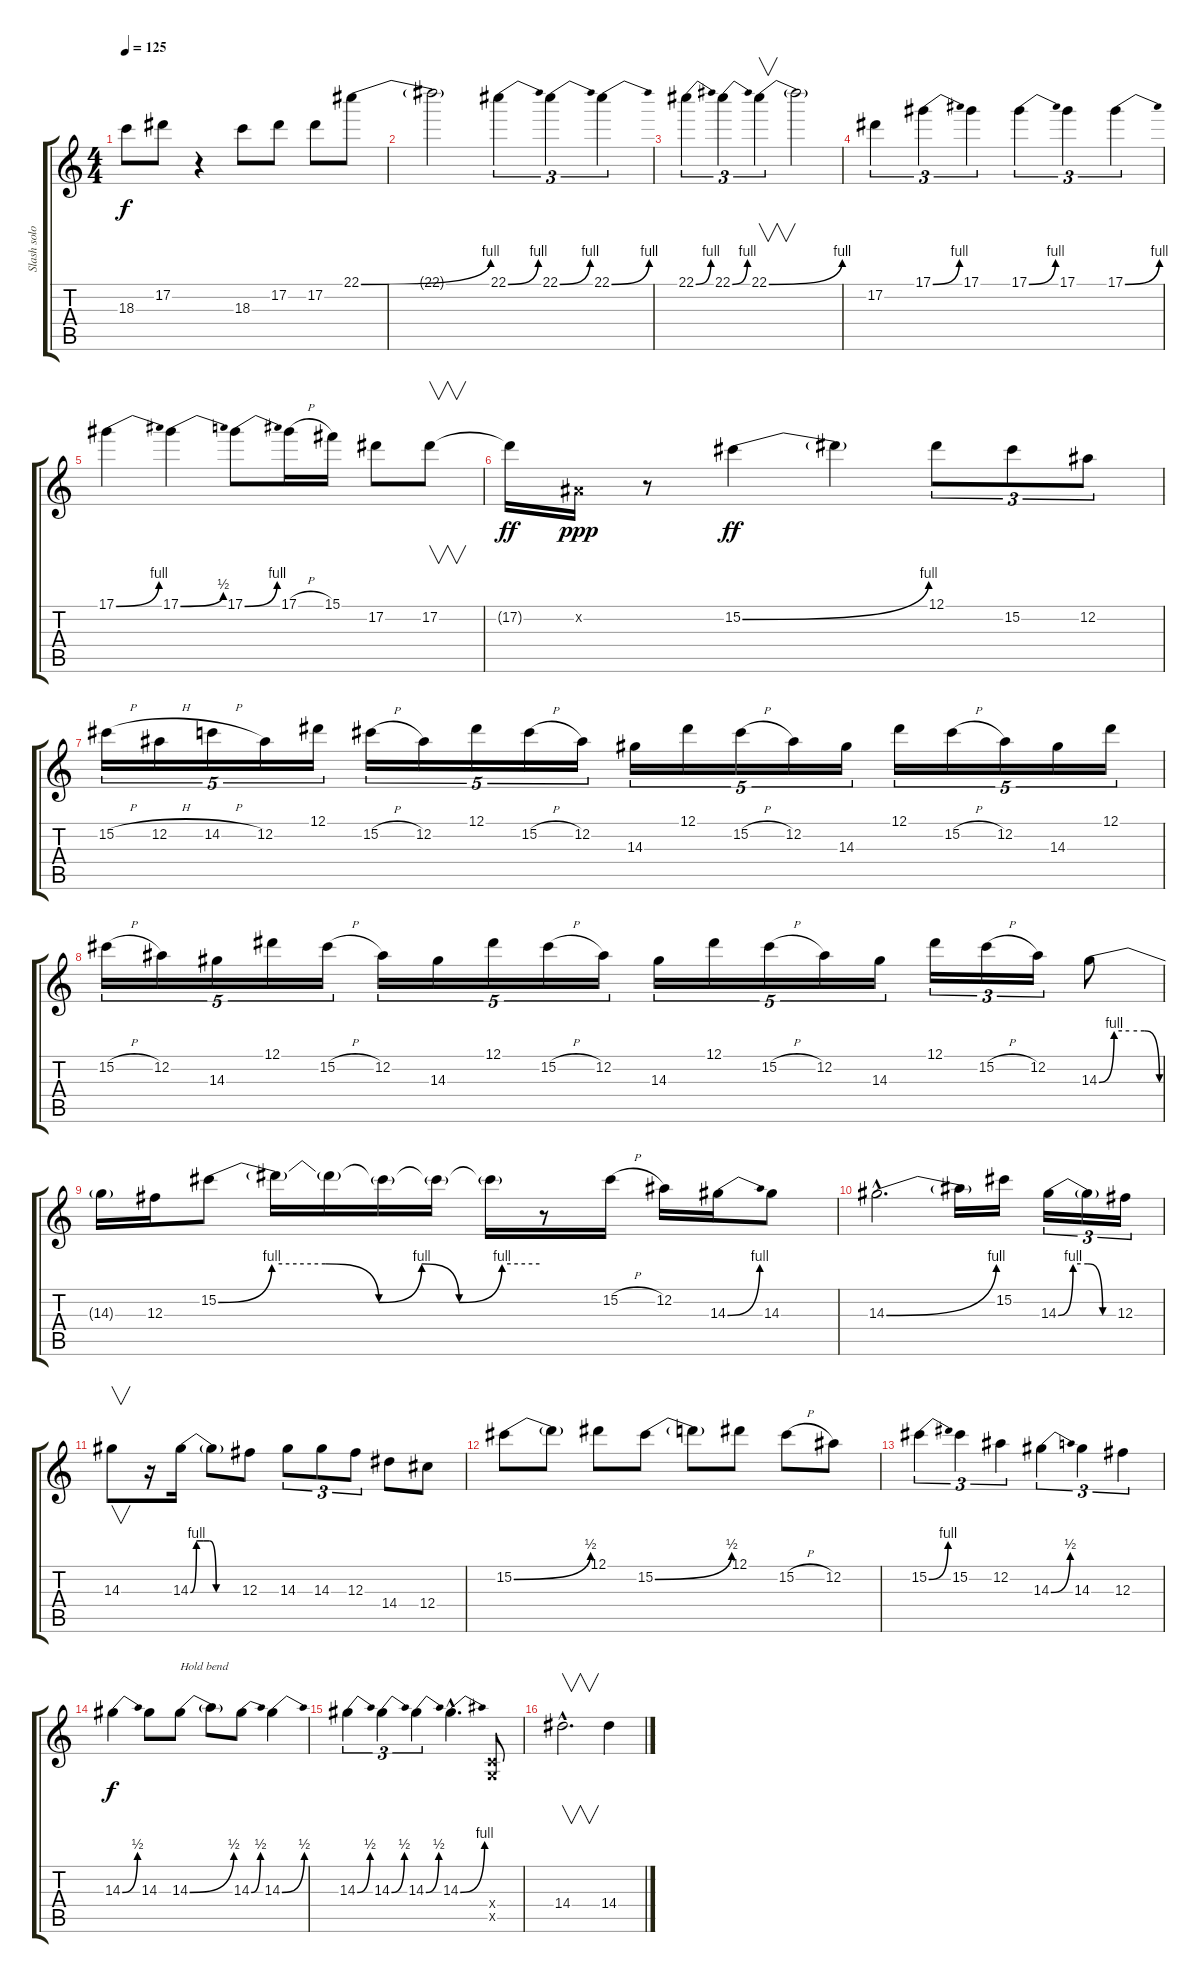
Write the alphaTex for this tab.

\track ("Slash solo 2" "Slash solo") {instrument overdrivenguitar}
\staff {score tabs}
\tuning (Eb4 Bb3 Gb3 Db3 Ab2 Eb2) {hide}
\ts (4 4)
\tempo 125
\clef g2
\ks c
18.3.8{dy f} 17.2.8 r.4 18.3.8 17.2.8 17.2.8 22.1{be (bend 0 0 60 4)}.8 |
22.1{t}.2 22.1{be (bend 0 0 60 4)}.4{tu (3 2)} 22.1{be (bend 0 0 60 4)}.4{tu (3 2)} 22.1{be (bend 0 0 60 4)}.4{tu (3 2)} |
22.1{be (bend 0 0 60 4)}.4{tu (3 2)} 22.1{be (bend 0 0 60 4)}.4{tu (3 2)} 22.1{be (bend 0 0 60 4)}.4{v tu (3 2)} 22.1{t}.2 |
17.2.4{tu (3 2)} 17.1{be (bend 0 0 60 4)}.4{tu (3 2)} 17.1.4{tu (3 2)} 17.1{be (bend 0 0 60 4)}.4{tu (3 2)} 17.1.4{tu (3 2)} 17.1{be (bend 0 0 60 4)}.4{tu (3 2)} |
17.1{be (bend 0 0 60 4)}.4 17.1{be (bend 0 0 60 2)}.4 17.1{be (bend 0 0 60 4)}.8 17.1{h}.16 15.1.16 17.2.8 17.2.8{v} |
17.2{t}.16{dy ff} 0.2{x}.16{dy ppp} r.8 15.2{be (bend 0 0 60 4)}.4{dy ff} 15.2{t}.4 12.1.8{tu (3 2)} 15.2.8{tu (3 2)} 12.2.8{tu (3 2)} |
15.2{h}.16{tu (5 4)} 12.2{h}.16{tu (5 4)} 14.2{h}.16{tu (5 4)} 12.2.16{tu (5 4)} 12.1.16{tu (5 4)} 15.2{h}.16{tu (5 4)} 12.2.16{tu (5 4)} 12.1.16{tu (5 4)} 15.2{h}.16{tu (5 4)} 12.2.16{tu (5 4)} 14.3.16{tu (5 4)} 12.1.16{tu (5 4)} 15.2{h}.16{tu (5 4)} 12.2.16{tu (5 4)} 14.3.16{tu (5 4)} 12.1.16{tu (5 4)} 15.2{h}.16{tu (5 4)} 12.2.16{tu (5 4)} 14.3.16{tu (5 4)} 12.1.16{tu (5 4)} |
15.2{h}.16{tu (5 4)} 12.2.16{tu (5 4)} 14.3.16{tu (5 4)} 12.1.16{tu (5 4)} 15.2{h}.16{tu (5 4)} 12.2.16{tu (5 4)} 14.3.16{tu (5 4)} 12.1.16{tu (5 4)} 15.2{h}.16{tu (5 4)} 12.2.16{tu (5 4)} 14.3.16{tu (5 4)} 12.1.16{tu (5 4)} 15.2{h}.16{tu (5 4)} 12.2.16{tu (5 4)} 14.3.16{tu (5 4)} 12.1.16{tu (3 2)} 15.2{h}.16{tu (3 2)} 12.2.16{tu (3 2)} 14.3{be (custom 0 0 15 4 30 4 45 4 60 0)}.8 |
14.3{t}.16 12.3.16 15.2{be (custom 0 0 10 4 20 4 30 0 38 4 45 0 53 4 60 4)}.8 15.2{t}.16 15.2{t}.16 15.2{t}.16 15.2{t}.16 15.2{t}.16 r.8 15.2{h}.16 12.2.16 14.3{be (bend 0 0 60 4)}.16 14.3.8 |
14.3{be (bend 0 0 60 4) hac}.2{d} 14.3{t}.16 15.2.16 14.3{be (custom 0 0 15 4 30 4 45 0 60 0)}.16{tu (3 2)} 14.3{t}.16{tu (3 2)} 12.3.16{tu (3 2)} |
14.3.8{v} r.16 14.3{be (custom 0 0 7 4 15 4 22 4 30 0 45 0 60 0)}.16 14.3{t}.8 12.3.8 14.3.8{tu (3 2)} 14.3.8{tu (3 2)} 12.3.8{tu (3 2)} 14.4.8 12.4.8 |
15.2{be (bend 0 0 60 2)}.8 15.2{t}.8 12.1.8 15.2{be (bend 0 0 60 2)}.8 15.2{t}.8 12.1.8 15.2{h}.8 12.2.8 |
15.2{be (bend 0 0 60 4)}.4{tu (3 2)} 15.2.4{tu (3 2)} 12.2.4{tu (3 2)} 14.3{be (bend 0 0 60 2)}.4{tu (3 2)} 14.3.4{tu (3 2)} 12.3.4{tu (3 2)} |
14.3{be (bend 0 0 60 2)}.4{dy f} 14.3.8 14.3{be (bend 0 0 60 2)}.8{txt "Hold bend"} 14.3{t}.8 14.3{be (bend 0 0 60 2)}.8 14.3{be (bend 0 0 60 2)}.4 |
14.3{be (bend 0 0 60 2)}.4{tu (3 2)} 14.3{be (bend 0 0 60 2)}.4{tu (3 2)} 14.3{be (bend 0 0 60 2)}.4{tu (3 2)} 14.3{be (bend 0 0 60 4) hac}.4{d} (-1.4{x} -1.5{x}).8 |
14.4{hac}.2{v d} 14.4{ss}.4
